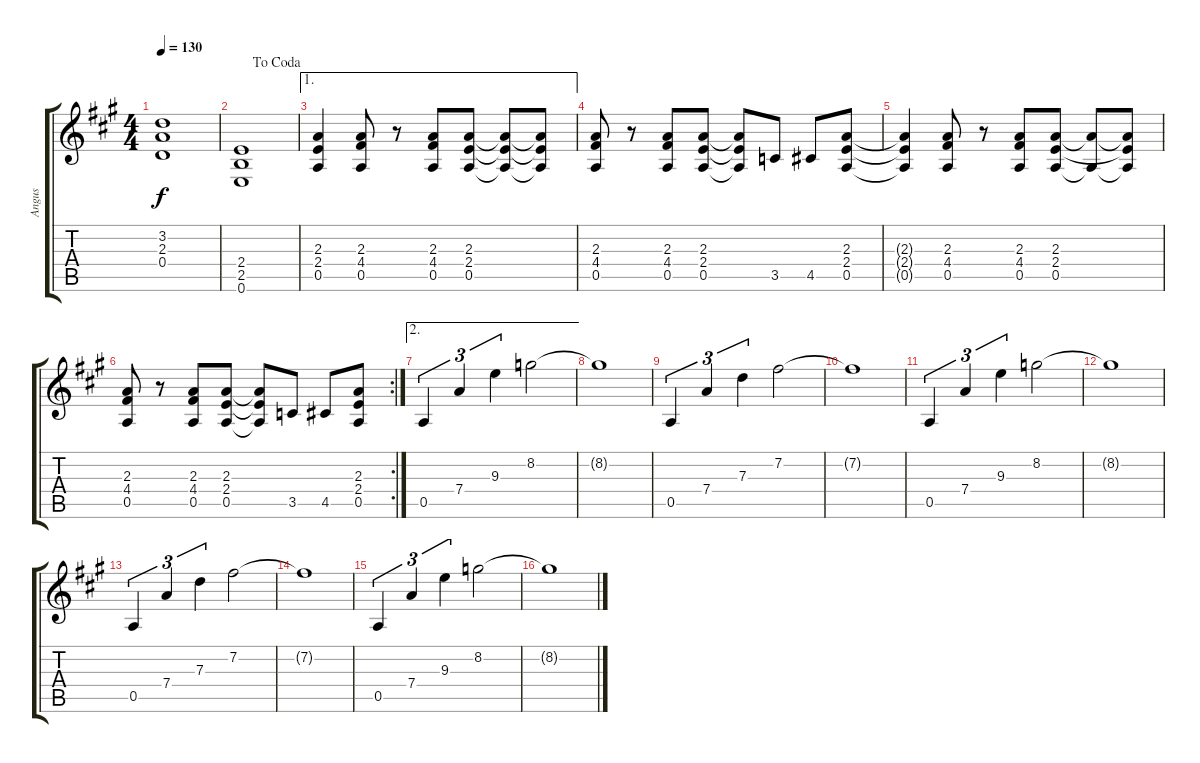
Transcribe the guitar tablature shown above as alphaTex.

\track ("Angus" "Angus") {instrument distortionguitar}
\staff {score tabs}
\tuning (E4 B3 G3 D3 A2 E2) {hide}
\ts (4 4)
\tempo 130
\clef g2
\ks a
(3.2 2.3 0.4).1{dy f} |
\jump dacoda
(2.4 2.5 0.6).1 |
\ae 1
(2.3 2.4 0.5).4 (2.3 4.4 0.5).8 r.8 (2.3 4.4 0.5).8 (2.3 2.4 0.5).8 (2.3{t} 2.4{t} 0.5{t}).8 (2.3{t} 2.4{t} 0.5{t}).8 |
(2.3 4.4 0.5).8 r.8 (2.3 4.4 0.5).8 (2.3 2.4 0.5).8 (2.3{t} 2.4{t} 0.5{t}).8 3.5.8 4.5.8 (2.3 2.4 0.5).8 |
(2.3{t} 2.4{t} 0.5{t}).4 (2.3 4.4 0.5).8 r.8 (2.3 4.4 0.5).8 (2.3 2.4 0.5).8 (2.3{t} 0.5{t}).8 (2.3{t} 2.4{t} 0.5{t}).8 |
\rc 2
(2.3 4.4 0.5).8 r.8 (2.3 4.4 0.5).8 (2.3 2.4 0.5).8 (2.3{t} 2.4{t} 0.5{t}).8 3.5.8 4.5.8 (2.3 2.4 0.5).8 |
\ae 2
0.5.4{tu (3 2)} 7.4.4{tu (3 2)} 9.3.4{tu (3 2)} 8.2.2 |
8.2{t}.1 |
0.5.4{tu (3 2)} 7.4.4{tu (3 2)} 7.3.4{tu (3 2)} 7.2.2 |
7.2{t}.1 |
0.5.4{tu (3 2)} 7.4.4{tu (3 2)} 9.3.4{tu (3 2)} 8.2.2 |
8.2{t}.1 |
0.5.4{tu (3 2)} 7.4.4{tu (3 2)} 7.3.4{tu (3 2)} 7.2.2 |
7.2{t}.1 |
0.5.4{tu (3 2)} 7.4.4{tu (3 2)} 9.3.4{tu (3 2)} 8.2.2 |
8.2{t}.1
